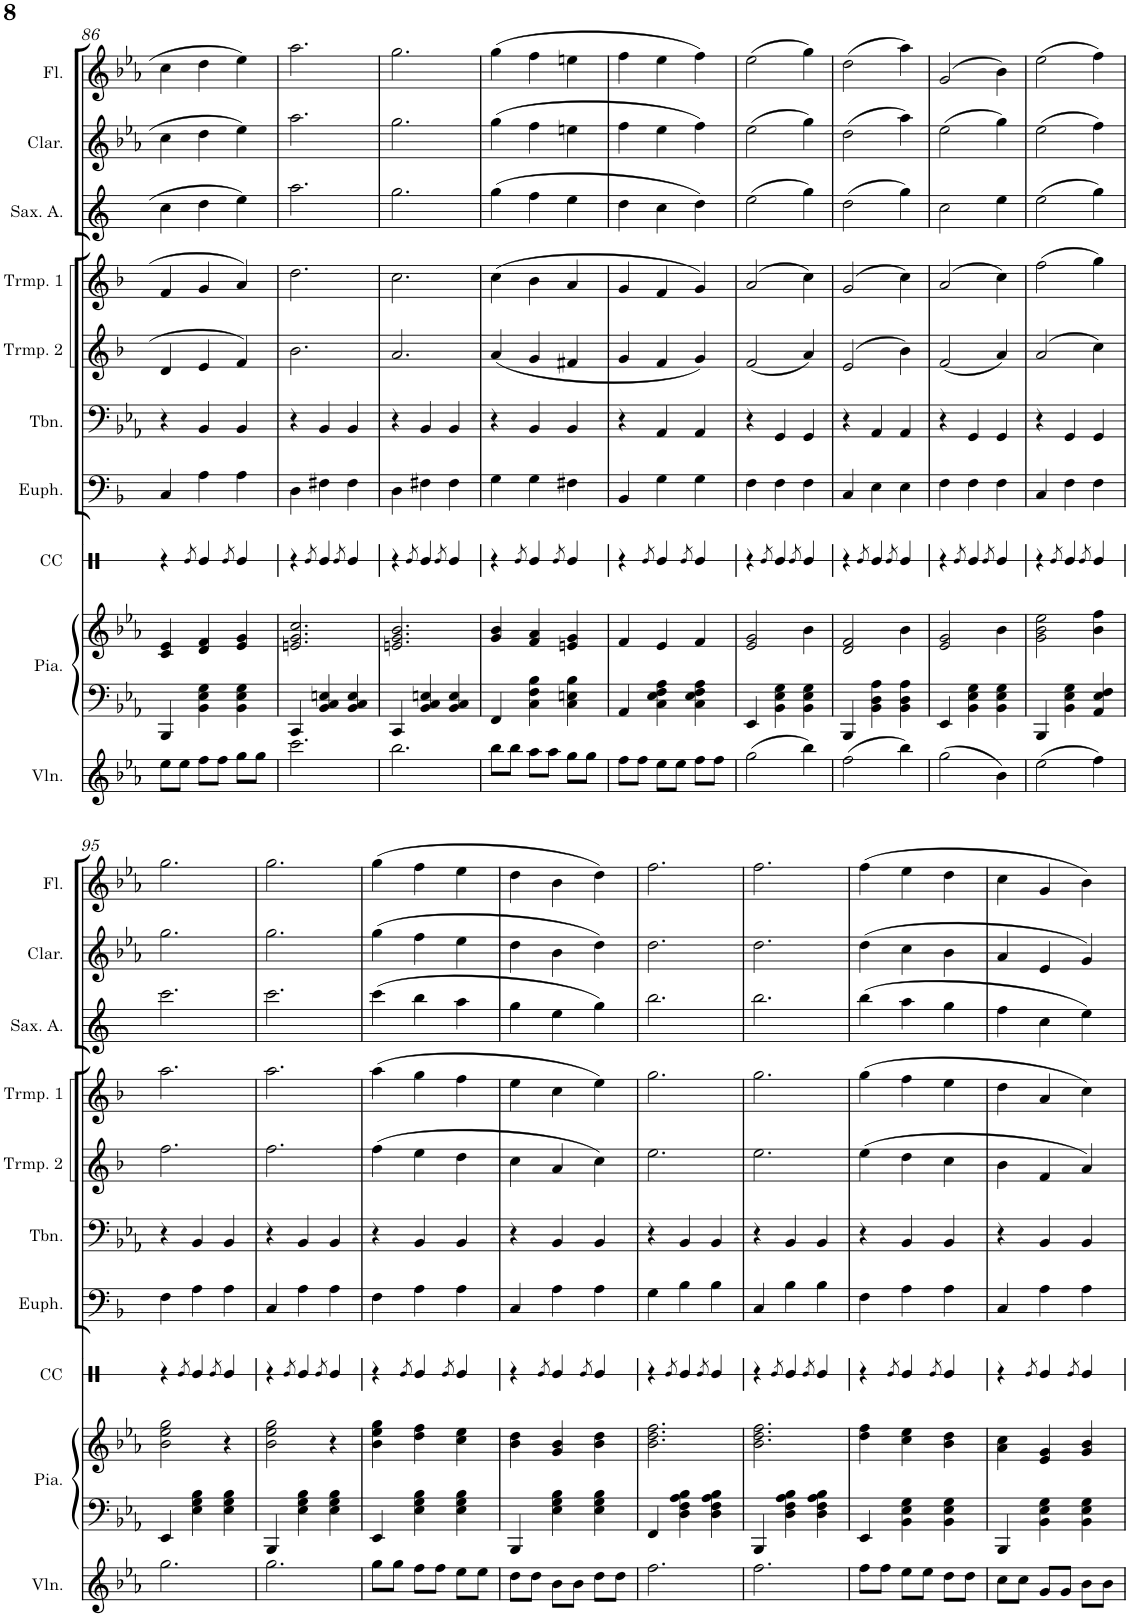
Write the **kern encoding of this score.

**kern	**kern	**kern	**kern	**kern	**kern	**kern	**kern	**kern	**kern	**kern
*part10	*part9	*part9	*part8	*part7	*part6	*part5	*part4	*part3	*part2	*part1
*staff11	*staff10	*staff9	*staff8	*staff7	*staff6	*staff5	*staff4	*staff3	*staff2	*staff1
*I"Violon	*I"Piano	*	*I"Caisse claire	*I"Euphonium	*I"Trombone	*I"Trompette en Sib 2	*I"Trompette en Sib 1	*I"Saxophone Alto	*I"Clarinette en Ut	*I"Flûte
*I'Vln.	*I'Pia.	*	*I'CC	*I'Euph.	*I'Tbn.	*I'Trmp. 2	*I'Trmp. 1	*I'Sax. A.	*I'Clar.	*I'Fl.
!!LO:PB:g=z
*clefG2	*clefF4	*clefG2	*clefX	*clefF4	*clefF4	*clefG2	*clefG2	*clefG2	*clefG2	*clefG2
*	*	*	*	*Trd1c2	*	*Trd1c2	*Trd1c2	*Trd5c9	*Trd1c2	*
*k[b-e-a-]	*k[b-e-a-]	*k[b-e-a-]	*k[]	*k[b-]	*k[b-e-a-]	*k[b-]	*k[b-]	*k[]	*k[b-e-a-]	*k[b-e-a-]
*M3/4	*M3/4	*M3/4	*M3/4	*M3/4	*M3/4	*M3/4	*M3/4	*M3/4	*M3/4	*M3/4
=86	=86	=86	=86	=86	=86	=86	=86	=86	=86	=86
8ee-\L	4BBB-/	4c/ 4e-/	4r	4C/	4r	4d/	4f/	4cc\	4cc\	4cc\
8ee-\J	.	.	.	.	.	.	.	.	.	.
.	.	.	8qRe/	.	.	.	.	.	.	.
8ff\L	4BB-\ 4E-\ 4G\	4d/ 4f/	4Re/	4A\	4BB-/	4e/	4g/	4dd\	4dd\	4dd\
8ff\J	.	.	.	.	.	.	.	.	.	.
.	.	.	8qRe/	.	.	.	.	.	.	.
8gg\L	4BB-\ 4E-\ 4G\	4e-/ 4g/	4Re/	4A\	4BB-/	4f/	4a/	4ee\	4ee-\	4ee-\
8gg\J	.	.	.	.	.	.	.	.	.	.
=87	=87	=87	=87	=87	=87	=87	=87	=87	=87	=87
2.ccc\	4CC/	2.en/ 2.g/ 2.cc/	4r	4D\	4r	2.b-\	2.dd\	2.aa\	2.aa-\	2.aa-\
.	.	.	8qRe/	.	.	.	.	.	.	.
.	4BB-/ 4C/ 4En/	.	4Re/	4F#X\	4BB-/	.	.	.	.	.
.	.	.	8qRe/	.	.	.	.	.	.	.
.	4BB-/ 4C/ 4E/	.	4Re/	4F#\	4BB-/	.	.	.	.	.
=88	=88	=88	=88	=88	=88	=88	=88	=88	=88	=88
2.bb-\	4CC/	2.en/ 2.g/ 2.b-/	4r	4D\	4r	2.a/	2.cc\	2.gg\	2.gg\	2.gg\
.	.	.	8qRe/	.	.	.	.	.	.	.
.	4BB-/ 4C/ 4En/	.	4Re/	4F#X\	4BB-/	.	.	.	.	.
.	.	.	8qRe/	.	.	.	.	.	.	.
.	4BB-/ 4C/ 4E/	.	4Re/	4F#\	4BB-/	.	.	.	.	.
=89	=89	=89	=89	=89	=89	=89	=89	=89	=89	=89
8bb-\L	4FF/	4g/ 4b-/	4r	4G\	4r	(4a/	(4cc\	(4gg\	(4gg\	(4gg\
8bb-\J	.	.	.	.	.	.	.	.	.	.
.	.	.	8qRe/	.	.	.	.	.	.	.
8aa-\L	4C\ 4F\ 4B-\	4f/ 4a-/	4Re/	4G\	4BB-/	4g/	4b-\	4ff\	4ff\	4ff\
8aa-\J	.	.	.	.	.	.	.	.	.	.
.	.	.	8qRe/	.	.	.	.	.	.	.
8gg\L	4C\ 4En\ 4B-\	4en/ 4g/	4Re/	4F#X\	4BB-/	4f#X/	4a/	4ee\	4een\	4een\
8gg\J	.	.	.	.	.	.	.	.	.	.
=90	=90	=90	=90	=90	=90	=90	=90	=90	=90	=90
8ff\L	4AA-/	4f/	4r	4BB-/	4r	4g/	4g/	4dd\	4ff\	4ff\
8ff\J	.	.	.	.	.	.	.	.	.	.
.	.	.	8qRe/	.	.	.	.	.	.	.
8ee-\L	4C\ 4E-\ 4F\ 4A-\	4e-/	4Re/	4G\	4AA-/	4f/	4f/	4cc\	4ee-\	4ee-\
8ee-\J	.	.	.	.	.	.	.	.	.	.
.	.	.	8qRe/	.	.	.	.	.	.	.
8ff\L	4C\ 4E-\ 4F\ 4A-\	4f/	4Re/	4G\	4AA-/	4g/)	4g/)	4dd\)	4ff\)	4ff\)
8ff\J	.	.	.	.	.	.	.	.	.	.
=91	=91	=91	=91	=91	=91	=91	=91	=91	=91	=91
(2gg\	4EE-/	2e-/ 2g/	4r	4F\	4r	(2f/	(2a/	(2ee\	(2ee-\	(2ee-\
.	.	.	8qRe/	.	.	.	.	.	.	.
.	4BB-\ 4E-\ 4G\	.	4Re/	4F\	4GG/	.	.	.	.	.
.	.	.	8qRe/	.	.	.	.	.	.	.
4bb-\)	4BB-\ 4E-\ 4G\	4b-\	4Re/	4F\	4GG/	4a/)	4cc\)	4gg\)	4gg\)	4gg\)
=92	=92	=92	=92	=92	=92	=92	=92	=92	=92	=92
(2ff\	4BBB-/	2d/ 2f/	4r	4C/	4r	(2e/	(2g/	(2dd\	(2dd\	(2dd\
.	.	.	8qRe/	.	.	.	.	.	.	.
.	4BB-\ 4D\ 4A-\	.	4Re/	4E\	4AA-/	.	.	.	.	.
.	.	.	8qRe/	.	.	.	.	.	.	.
4bb-\)	4BB-\ 4D\ 4A-\	4b-\	4Re/	4E\	4AA-/	4b-\)	4cc\)	4gg\)	4aa-\)	4aa-\)
=93	=93	=93	=93	=93	=93	=93	=93	=93	=93	=93
(2gg\	4EE-/	2e-/ 2g/	4r	4F\	4r	(2f/	(2a/	2cc\	(2ee-\	(2g/
.	.	.	8qRe/	.	.	.	.	.	.	.
.	4BB-\ 4E-\ 4G\	.	4Re/	4F\	4GG/	.	.	.	.	.
.	.	.	8qRe/	.	.	.	.	.	.	.
4b-\)	4BB-\ 4E-\ 4G\	4b-\	4Re/	4F\	4GG/	4a/)	4cc\)	4ee\	4gg\)	4b-\)
=94	=94	=94	=94	=94	=94	=94	=94	=94	=94	=94
(2ee-\	4BBB-/	2g\ 2b-\ 2ee-\	4r	4C/	4r	(2a/	(2ff\	(2ee\	(2ee-\	(2ee-\
.	.	.	8qRe/	.	.	.	.	.	.	.
.	4BB-\ 4E-\ 4G\	.	4Re/	4F\	4GG/	.	.	.	.	.
.	.	.	8qRe/	.	.	.	.	.	.	.
4ff\)	4AA-/ 4E-/ 4F/	4b-\ 4ff\	4Re/	4F\	4GG/	4cc\)	4gg\)	4gg\)	4ff\)	4ff\)
!!LO:LB:g=z
=95	=95	=95	=95	=95	=95	=95	=95	=95	=95	=95
2.gg\	4EE-/	2b-\ 2ee-\ 2gg\	4r	4F\	4r	2.ff\	2.aa\	2.ccc\	2.gg\	2.gg\
.	.	.	8qRe/	.	.	.	.	.	.	.
.	4E-\ 4G\ 4B-\	.	4Re/	4A\	4BB-/	.	.	.	.	.
.	.	.	8qRe/	.	.	.	.	.	.	.
.	4E-\ 4G\ 4B-\	4r	4Re/	4A\	4BB-/	.	.	.	.	.
=96	=96	=96	=96	=96	=96	=96	=96	=96	=96	=96
2.gg\	4BBB-/	2b-\ 2ee-\ 2gg\	4r	4C/	4r	2.ff\	2.aa\	2.ccc\	2.gg\	2.gg\
.	.	.	8qRe/	.	.	.	.	.	.	.
.	4E-\ 4G\ 4B-\	.	4Re/	4A\	4BB-/	.	.	.	.	.
.	.	.	8qRe/	.	.	.	.	.	.	.
.	4E-\ 4G\ 4B-\	4r	4Re/	4A\	4BB-/	.	.	.	.	.
=97	=97	=97	=97	=97	=97	=97	=97	=97	=97	=97
8gg\L	4EE-/	4b-\ 4ee-\ 4gg\	4r	4F\	4r	(4ff\	(4aa\	(4ccc\	(4gg\	(4gg\
8gg\J	.	.	.	.	.	.	.	.	.	.
.	.	.	8qRe/	.	.	.	.	.	.	.
8ff\L	4E-\ 4G\ 4B-\	4dd\ 4ff\	4Re/	4A\	4BB-/	4ee\	4gg\	4bb\	4ff\	4ff\
8ff\J	.	.	.	.	.	.	.	.	.	.
.	.	.	8qRe/	.	.	.	.	.	.	.
8ee-\L	4E-\ 4G\ 4B-\	4cc\ 4ee-\	4Re/	4A\	4BB-/	4dd\	4ff\	4aa\	4ee-\	4ee-\
8ee-\J	.	.	.	.	.	.	.	.	.	.
=98	=98	=98	=98	=98	=98	=98	=98	=98	=98	=98
8dd\L	4BBB-/	4b-\ 4dd\	4r	4C/	4r	4cc\	4ee\	4gg\	4dd\	4dd\
8dd\J	.	.	.	.	.	.	.	.	.	.
.	.	.	8qRe/	.	.	.	.	.	.	.
8b-\L	4E-\ 4G\ 4B-\	4g/ 4b-/	4Re/	4A\	4BB-/	4a/	4cc\	4ee\	4b-\	4b-\
8b-\J	.	.	.	.	.	.	.	.	.	.
.	.	.	8qRe/	.	.	.	.	.	.	.
8dd\L	4E-\ 4G\ 4B-\	4b-\ 4dd\	4Re/	4A\	4BB-/	4cc\)	4ee\)	4gg\)	4dd\)	4dd\)
8dd\J	.	.	.	.	.	.	.	.	.	.
=99	=99	=99	=99	=99	=99	=99	=99	=99	=99	=99
2.ff\	4FF/	2.b-\ 2.dd\ 2.ff\	4r	4G\	4r	2.ee\	2.gg\	2.bb\	2.dd\	2.ff\
.	.	.	8qRe/	.	.	.	.	.	.	.
.	4D\ 4F\ 4A-\ 4B-\	.	4Re/	4B-\	4BB-/	.	.	.	.	.
.	.	.	8qRe/	.	.	.	.	.	.	.
.	4D\ 4F\ 4A-\ 4B-\	.	4Re/	4B-\	4BB-/	.	.	.	.	.
=100	=100	=100	=100	=100	=100	=100	=100	=100	=100	=100
2.ff\	4BBB-/	2.b-\ 2.dd\ 2.ff\	4r	4C/	4r	2.ee\	2.gg\	2.bb\	2.dd\	2.ff\
.	.	.	8qRe/	.	.	.	.	.	.	.
.	4D\ 4F\ 4A-\ 4B-\	.	4Re/	4B-\	4BB-/	.	.	.	.	.
.	.	.	8qRe/	.	.	.	.	.	.	.
.	4D\ 4F\ 4A-\ 4B-\	.	4Re/	4B-\	4BB-/	.	.	.	.	.
=101	=101	=101	=101	=101	=101	=101	=101	=101	=101	=101
8ff\L	4EE-/	4dd\ 4ff\	4r	4F\	4r	(4ee\	(4gg\	(4bb\	(4dd\	(4ff\
8ff\J	.	.	.	.	.	.	.	.	.	.
.	.	.	8qRe/	.	.	.	.	.	.	.
8ee-\L	4BB-\ 4E-\ 4G\	4cc\ 4ee-\	4Re/	4A\	4BB-/	4dd\	4ff\	4aa\	4cc\	4ee-\
8ee-\J	.	.	.	.	.	.	.	.	.	.
.	.	.	8qRe/	.	.	.	.	.	.	.
8dd\L	4BB-\ 4E-\ 4G\	4b-\ 4dd\	4Re/	4A\	4BB-/	4cc\	4ee\	4gg\	4b-\	4dd\
8dd\J	.	.	.	.	.	.	.	.	.	.
=102	=102	=102	=102	=102	=102	=102	=102	=102	=102	=102
8cc\L	4BBB-/	4a-\ 4cc\	4r	4C/	4r	4b-\	4dd\	4ff\	4a-/	4cc\
8cc\J	.	.	.	.	.	.	.	.	.	.
.	.	.	8qRe/	.	.	.	.	.	.	.
8g/L	4BB-\ 4E-\ 4G\	4e-/ 4g/	4Re/	4A\	4BB-/	4f/	4a/	4cc\	4e-/	4g/
8g/J	.	.	.	.	.	.	.	.	.	.
.	.	.	8qRe/	.	.	.	.	.	.	.
8b-\L	4BB-\ 4E-\ 4G\	4g/ 4b-/	4Re/	4A\	4BB-/	4a/)	4cc\)	4ee\)	4g/)	4b-\)
8b-\J	.	.	.	.	.	.	.	.	.	.
=	=	=	=	=	=	=	=	=	=	=
*-	*-	*-	*-	*-	*-	*-	*-	*-	*-	*-
